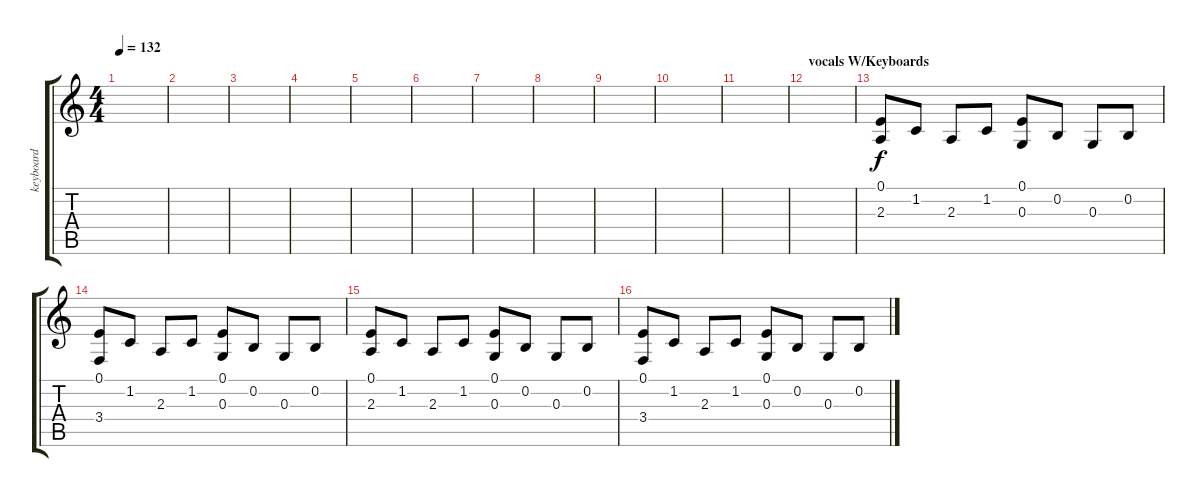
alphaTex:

\track ("keyboard" "keyboard") {instrument acousticgrandpiano}
\staff {score tabs}
\tuning (E4 B3 G3 D3 A2 E2) {hide}
\ts (4 4)
\tempo 132
\clef g2
\ks c
|
|
|
|
|
|
|
|
|
|
|
\section ("" "vocals W/Keyboards")
|
(0.1 2.3).8 1.2.8 2.3.8 1.2.8 (0.1 0.3).8 0.2.8 0.3.8 0.2.8 |
(0.1 3.4).8 1.2.8 2.3.8 1.2.8 (0.1 0.3).8 0.2.8 0.3.8 0.2.8 |
(0.1 2.3).8 1.2.8 2.3.8 1.2.8 (0.1 0.3).8 0.2.8 0.3.8 0.2.8 |
(0.1 3.4).8 1.2.8 2.3.8 1.2.8 (0.1 0.3).8 0.2.8 0.3.8 0.2.8
